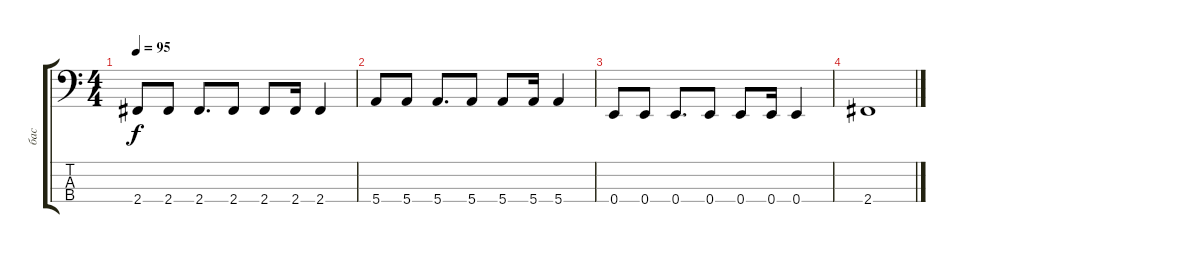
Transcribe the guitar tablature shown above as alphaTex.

\track ("бас" "бас") {instrument electricbassfinger}
\staff {score tabs}
\tuning (G2 D2 A1 E1) {hide}
\ts (4 4)
\tempo 95
\clef f4
\ks c
2.4.8{dy f} 2.4.8 2.4.8{d} 2.4.8 2.4.8 2.4.16 2.4.4 |
5.4.8 5.4.8 5.4.8{d} 5.4.8 5.4.8 5.4.16 5.4.4 |
0.4.8 0.4.8 0.4.8{d} 0.4.8 0.4.8 0.4.16 0.4.4 |
2.4.1
